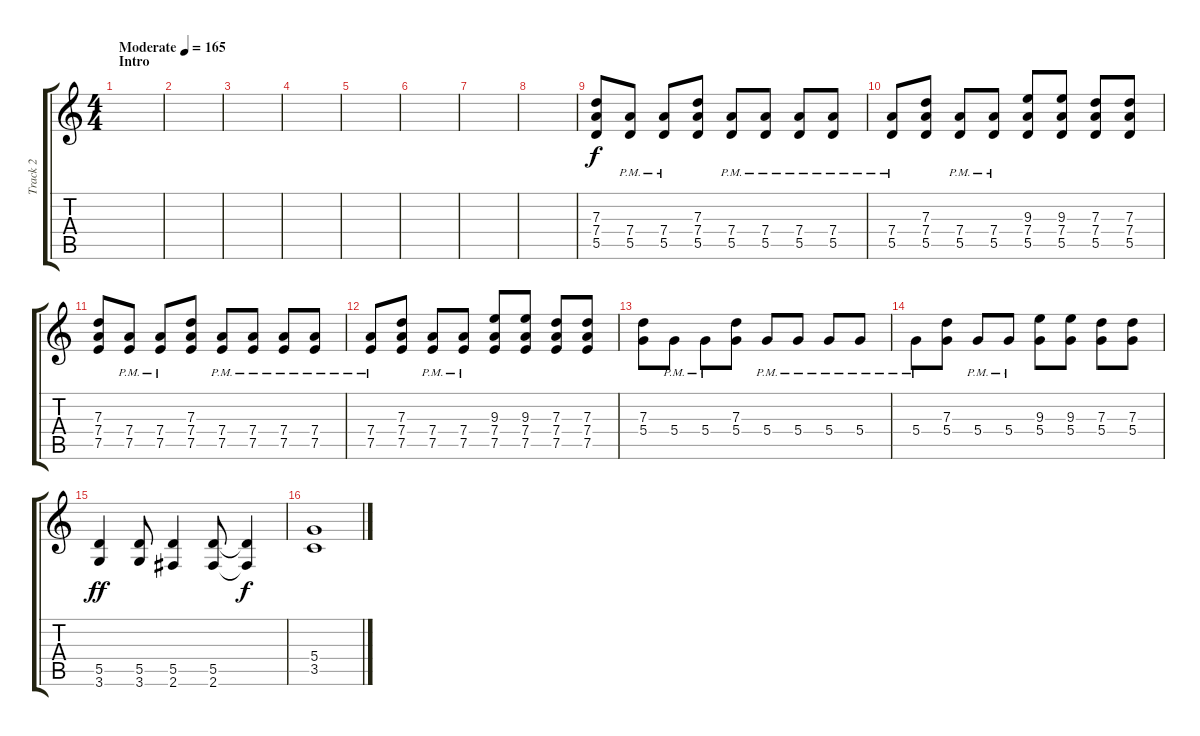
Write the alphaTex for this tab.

\track ("Track 2" "Track 2") {instrument overdrivenguitar}
\staff {score tabs}
\tuning (E4 B3 G3 D3 A2 E2) {hide}
\ts (4 4)
\section ("" "Intro")
\tempo (165 "Moderate")
\clef g2
\ks c
|
|
|
|
|
|
|
|
(7.3 7.4 5.5).8 (7.4{pm} 5.5{pm}).8 (7.4{pm} 5.5{pm}).8 (7.3 7.4 5.5).8 (7.4{pm} 5.5{pm}).8 (7.4{pm} 5.5{pm}).8 (7.4{pm} 5.5{pm}).8 (7.4{pm} 5.5{pm}).8 |
(7.4{pm} 5.5{pm}).8 (7.3 7.4 5.5).8 (7.4{pm} 5.5{pm}).8 (7.4{pm} 5.5{pm}).8 (9.3 7.4 5.5).8 (9.3 7.4 5.5).8 (7.3 7.4 5.5).8 (7.3 7.4 5.5).8 |
(7.3 7.4 7.5).8 (7.4{pm} 7.5{pm}).8 (7.4{pm} 7.5{pm}).8 (7.3 7.4 7.5).8 (7.4{pm} 7.5{pm}).8 (7.4{pm} 7.5{pm}).8 (7.4{pm} 7.5{pm}).8 (7.4{pm} 7.5{pm}).8 |
(7.4{pm} 7.5{pm}).8 (7.3 7.4 7.5).8 (7.4{pm} 7.5{pm}).8 (7.4{pm} 7.5{pm}).8 (9.3 7.4 7.5).8 (9.3 7.4 7.5).8 (7.3 7.4 7.5).8 (7.3 7.4 7.5).8 |
(7.3 5.4).8 5.4{pm}.8 5.4{pm}.8 (7.3 5.4).8 5.4{pm}.8 5.4{pm}.8 5.4{pm}.8 5.4{pm}.8 |
5.4{pm}.8 (7.3 5.4).8 5.4{pm}.8 5.4{pm}.8 (9.3 5.4).8 (9.3 5.4).8 (7.3 5.4).8 (7.3 5.4).8 |
(5.5 3.6).4{dy ff} (5.5 3.6).8 (5.5 2.6).4 (5.5 2.6).8 (5.5{t} 2.6{t}).4{dy f} |
(5.4 3.5).1
